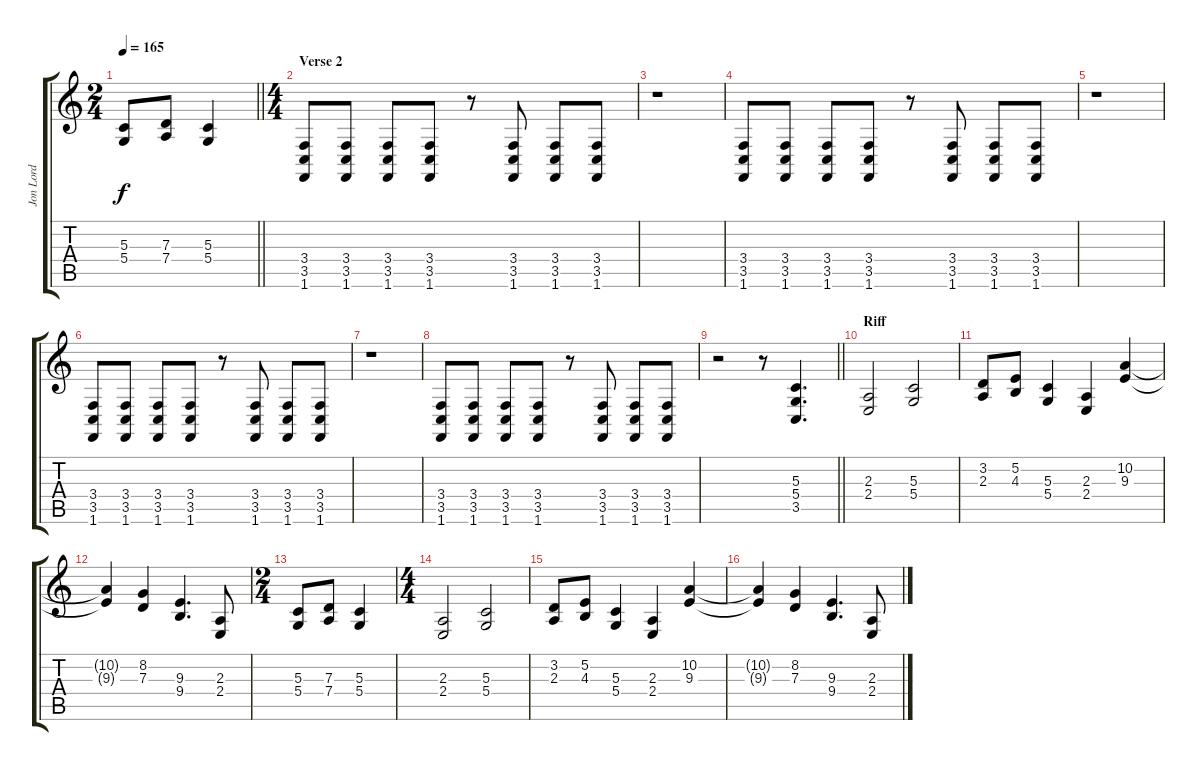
\track ("Jon Lord" "Jon Lord") {instrument rockorgan}
\staff {score tabs}
\tuning (E4 B3 G3 D3 A2 E2) {hide}
\ts (2 4)
\tempo 165
\clef g2
\barLineRight lightlight
\ks c
(5.3 5.4).8{dy f} (7.3 7.4).8 (5.3 5.4).4 |
\ts (4 4)
\section ("" "Verse 2")
(3.4 3.5 1.6).8 (3.4 3.5 1.6).8 (3.4 3.5 1.6).8 (3.4 3.5 1.6).8 r.8 (3.4 3.5 1.6).8 (3.4 3.5 1.6).8 (3.4 3.5 1.6).8 |
r.1 |
(3.4 3.5 1.6).8 (3.4 3.5 1.6).8 (3.4 3.5 1.6).8 (3.4 3.5 1.6).8 r.8 (3.4 3.5 1.6).8 (3.4 3.5 1.6).8 (3.4 3.5 1.6).8 |
r.1 |
(3.4 3.5 1.6).8 (3.4 3.5 1.6).8 (3.4 3.5 1.6).8 (3.4 3.5 1.6).8 r.8 (3.4 3.5 1.6).8 (3.4 3.5 1.6).8 (3.4 3.5 1.6).8 |
r.1 |
(3.4 3.5 1.6).8 (3.4 3.5 1.6).8 (3.4 3.5 1.6).8 (3.4 3.5 1.6).8 r.8 (3.4 3.5 1.6).8 (3.4 3.5 1.6).8 (3.4 3.5 1.6).8 |
\barLineRight lightlight
r.2 r.8 (5.3 5.4 3.5).4{d} |
\section ("" "Riff")
(2.3 2.4).2 (5.3 5.4).2 |
(3.2 2.3).8 (5.2 4.3).8 (5.3 5.4).4 (2.3 2.4).4 (10.2 9.3).4 |
(10.2{t} 9.3{t}).4 (8.2 7.3).4 (9.3 9.4).4{d} (2.3 2.4).8 |
\ts (2 4)
(5.3 5.4).8 (7.3 7.4).8 (5.3 5.4).4 |
\ts (4 4)
(2.3 2.4).2 (5.3 5.4).2 |
(3.2 2.3).8 (5.2 4.3).8 (5.3 5.4).4 (2.3 2.4).4 (10.2 9.3).4 |
(10.2{t} 9.3{t}).4 (8.2 7.3).4 (9.3 9.4).4{d} (2.3 2.4).8
